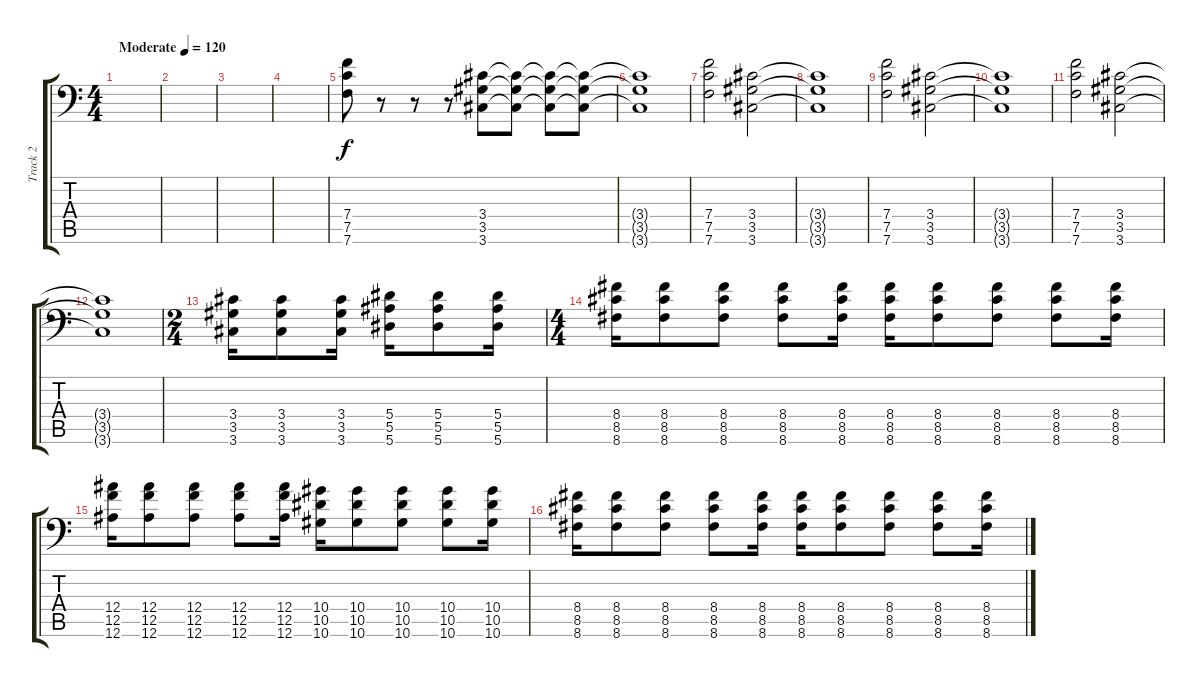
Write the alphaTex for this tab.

\track ("Track 2" "Track 2") {instrument distortionguitar}
\staff {score tabs}
\tuning (C4 G3 Eb3 Bb2 F2 Bb1) {hide}
\ts (4 4)
\tempo (120 "Moderate")
\clef f4
\ks c
|
|
|
|
(7.4 7.5 7.6).8 r.8 r.8 r.8 (3.4 3.5 3.6).8 (3.4{t} 3.5{t} 3.6{t}).8 (3.4{t} 3.5{t} 3.6{t}).8 (3.4{t} 3.5{t} 3.6{t}).8 |
(3.4{t} 3.5{t} 3.6{t}).1 |
(7.4 7.5 7.6).2 (3.4 3.5 3.6).2 |
(3.4{t} 3.5{t} 3.6{t}).1 |
(7.4 7.5 7.6).2 (3.4 3.5 3.6).2 |
(3.4{t} 3.5{t} 3.6{t}).1 |
(7.4 7.5 7.6).2 (3.4 3.5 3.6).2 |
(3.4{t} 3.5{t} 3.6{t}).1 |
\ts (2 4)
(3.4 3.5 3.6).16 (3.4 3.5 3.6).8 (3.4 3.5 3.6).16 (5.4 5.5 5.6).16 (5.4 5.5 5.6).8 (5.4 5.5 5.6).16 |
\ts (4 4)
(8.4 8.5 8.6).16 (8.4 8.5 8.6).8 (8.4 8.5 8.6).8 (8.4 8.5 8.6).8 (8.4 8.5 8.6).16 (8.4 8.5 8.6).16 (8.4 8.5 8.6).8 (8.4 8.5 8.6).8 (8.4 8.5 8.6).8 (8.4 8.5 8.6).16 |
(12.4 12.5 12.6).16 (12.4 12.5 12.6).8 (12.4 12.5 12.6).8 (12.4 12.5 12.6).8 (12.4 12.5 12.6).16 (10.4 10.5 10.6).16 (10.4 10.5 10.6).8 (10.4 10.5 10.6).8 (10.4 10.5 10.6).8 (10.4 10.5 10.6).16 |
(8.4 8.5 8.6).16 (8.4 8.5 8.6).8 (8.4 8.5 8.6).8 (8.4 8.5 8.6).8 (8.4 8.5 8.6).16 (8.4 8.5 8.6).16 (8.4 8.5 8.6).8 (8.4 8.5 8.6).8 (8.4 8.5 8.6).8 (8.4 8.5 8.6).16
